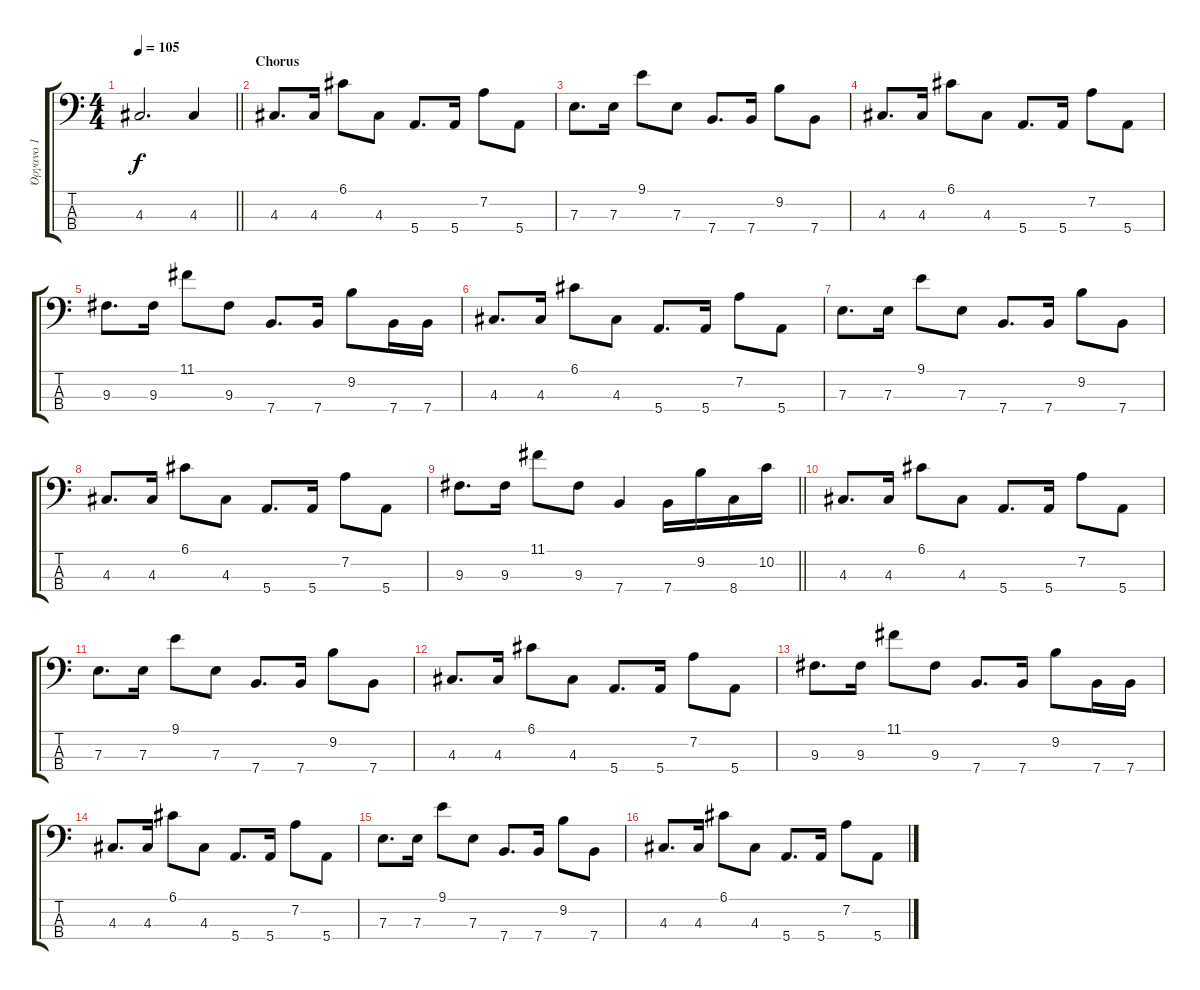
\track ("Όργανο 1" "Όργανο 1") {instrument electricbassfinger}
\staff {score tabs}
\tuning (G2 D2 A1 E1) {hide}
\ts (4 4)
\tempo 105
\clef f4
\barLineRight lightlight
\ks c
4.3.2{d dy f} 4.3.4 |
\section ("" "Chorus")
4.3.8{d} 4.3.16 6.1.8 4.3.8 5.4.8{d} 5.4.16 7.2.8 5.4.8 |
7.3.8{d} 7.3.16 9.1.8 7.3.8 7.4.8{d} 7.4.16 9.2.8 7.4.8 |
4.3.8{d} 4.3.16 6.1.8 4.3.8 5.4.8{d} 5.4.16 7.2.8 5.4.8 |
9.3.8{d} 9.3.16 11.1.8 9.3.8 7.4.8{d} 7.4.16 9.2.8 7.4.16 7.4.16 |
4.3.8{d} 4.3.16 6.1.8 4.3.8 5.4.8{d} 5.4.16 7.2.8 5.4.8 |
7.3.8{d} 7.3.16 9.1.8 7.3.8 7.4.8{d} 7.4.16 9.2.8 7.4.8 |
4.3.8{d} 4.3.16 6.1.8 4.3.8 5.4.8{d} 5.4.16 7.2.8 5.4.8 |
\barLineRight lightlight
9.3.8{d} 9.3.16 11.1.8 9.3.8 7.4.4 7.4.16 9.2.16 8.4.16 10.2.16 |
4.3.8{d} 4.3.16 6.1.8 4.3.8 5.4.8{d} 5.4.16 7.2.8 5.4.8 |
7.3.8{d} 7.3.16 9.1.8 7.3.8 7.4.8{d} 7.4.16 9.2.8 7.4.8 |
4.3.8{d} 4.3.16 6.1.8 4.3.8 5.4.8{d} 5.4.16 7.2.8 5.4.8 |
9.3.8{d} 9.3.16 11.1.8 9.3.8 7.4.8{d} 7.4.16 9.2.8 7.4.16 7.4.16 |
4.3.8{d} 4.3.16 6.1.8 4.3.8 5.4.8{d} 5.4.16 7.2.8 5.4.8 |
7.3.8{d} 7.3.16 9.1.8 7.3.8 7.4.8{d} 7.4.16 9.2.8 7.4.8 |
4.3.8{d} 4.3.16 6.1.8 4.3.8 5.4.8{d} 5.4.16 7.2.8 5.4.8
